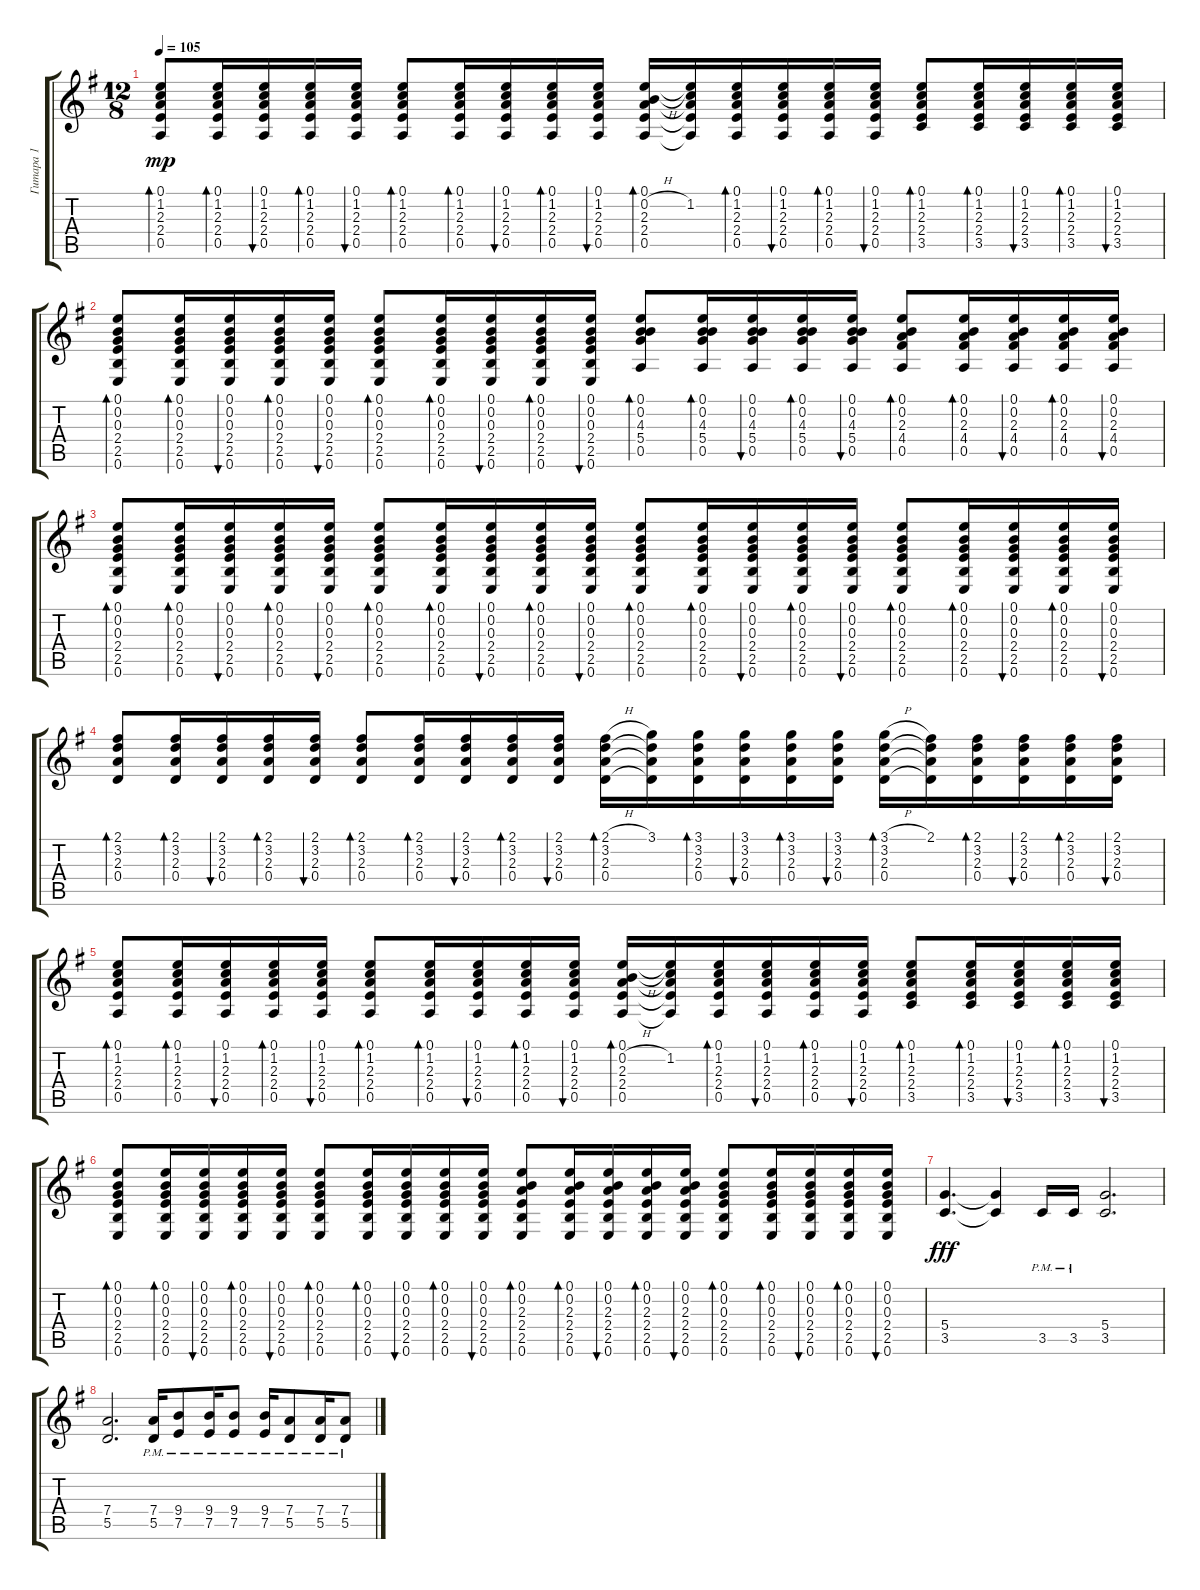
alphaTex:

\track ("Гитара 1" "Гитара 1") {instrument acousticguitarsteel}
\staff {score tabs}
\tuning (E4 B3 G3 D3 A2 E2) {hide}
\ts (12 8)
\tempo 105
\clef g2
\ks eminor
(0.1 1.2 2.3 2.4 0.5).8{bd 60 dy mp} (0.1 1.2 2.3 2.4 0.5).16{bd 60} (0.1 1.2 2.3 2.4 0.5).16{bu 60} (0.1 1.2 2.3 2.4 0.5).16{bd 60} (0.1 1.2 2.3 2.4 0.5).16{bu 60} (0.1 1.2 2.3 2.4 0.5).8{bd 60} (0.1 1.2 2.3 2.4 0.5).16{bd 60} (0.1 1.2 2.3 2.4 0.5).16{bu 60} (0.1 1.2 2.3 2.4 0.5).16{bd 60} (0.1 1.2 2.3 2.4 0.5).16{bu 60} (0.1 0.2{h} 2.3 2.4 0.5).16{bd 60} (0.1{t} 1.2 2.3{t} 2.4{t} 0.5{t}).16 (0.1 1.2 2.3 2.4 0.5).16{bd 60} (0.1 1.2 2.3 2.4 0.5).16{bu 60} (0.1 1.2 2.3 2.4 0.5).16{bd 60} (0.1 1.2 2.3 2.4 0.5).16{bu 60} (0.1 1.2 2.3 2.4 3.5).8{bd 60} (0.1 1.2 2.3 2.4 3.5).16{bd 60} (0.1 1.2 2.3 2.4 3.5).16{bu 60} (0.1 1.2 2.3 2.4 3.5).16{bd 60} (0.1 1.2 2.3 2.4 3.5).16{bu 60} |
(0.1 0.2 0.3 2.4 2.5 0.6).8{bd 60} (0.1 0.2 0.3 2.4 2.5 0.6).16{bd 60} (0.1 0.2 0.3 2.4 2.5 0.6).16{bu 60} (0.1 0.2 0.3 2.4 2.5 0.6).16{bd 60} (0.1 0.2 0.3 2.4 2.5 0.6).16{bu 60} (0.1 0.2 0.3 2.4 2.5 0.6).8{bd 60} (0.1 0.2 0.3 2.4 2.5 0.6).16{bd 60} (0.1 0.2 0.3 2.4 2.5 0.6).16{bu 60} (0.1 0.2 0.3 2.4 2.5 0.6).16{bd 60} (0.1 0.2 0.3 2.4 2.5 0.6).16{bu 60} (0.1 0.2 4.3 5.4 0.5).8{bd 60} (0.1 0.2 4.3 5.4 0.5).16{bd 60} (0.1 0.2 4.3 5.4 0.5).16{bu 60} (0.1 0.2 4.3 5.4 0.5).16{bd 60} (0.1 0.2 4.3 5.4 0.5).16{bu 60} (0.1 0.2 2.3 4.4 0.5).8{bd 60} (0.1 0.2 2.3 4.4 0.5).16{bd 60} (0.1 0.2 2.3 4.4 0.5).16{bu 60} (0.1 0.2 2.3 4.4 0.5).16{bd 60} (0.1 0.2 2.3 4.4 0.5).16{bu 60} |
(0.1 0.2 0.3 2.4 2.5 0.6).8{bd 60} (0.1 0.2 0.3 2.4 2.5 0.6).16{bd 60} (0.1 0.2 0.3 2.4 2.5 0.6).16{bu 60} (0.1 0.2 0.3 2.4 2.5 0.6).16{bd 60} (0.1 0.2 0.3 2.4 2.5 0.6).16{bu 60} (0.1 0.2 0.3 2.4 2.5 0.6).8{bd 60} (0.1 0.2 0.3 2.4 2.5 0.6).16{bd 60} (0.1 0.2 0.3 2.4 2.5 0.6).16{bu 60} (0.1 0.2 0.3 2.4 2.5 0.6).16{bd 60} (0.1 0.2 0.3 2.4 2.5 0.6).16{bu 60} (0.1 0.2 0.3 2.4 2.5 0.6).8{bd 60} (0.1 0.2 0.3 2.4 2.5 0.6).16{bd 60} (0.1 0.2 0.3 2.4 2.5 0.6).16{bu 60} (0.1 0.2 0.3 2.4 2.5 0.6).16{bd 60} (0.1 0.2 0.3 2.4 2.5 0.6).16{bu 60} (0.1 0.2 0.3 2.4 2.5 0.6).8{bd 60} (0.1 0.2 0.3 2.4 2.5 0.6).16{bd 60} (0.1 0.2 0.3 2.4 2.5 0.6).16{bu 60} (0.1 0.2 0.3 2.4 2.5 0.6).16{bd 60} (0.1 0.2 0.3 2.4 2.5 0.6).16{bu 60} |
(2.1 3.2 2.3 0.4).8{bd 60} (2.1 3.2 2.3 0.4).16{bd 60} (2.1 3.2 2.3 0.4).16{bu 60} (2.1 3.2 2.3 0.4).16{bd 60} (2.1 3.2 2.3 0.4).16{bu 60} (2.1 3.2 2.3 0.4).8{bd 60} (2.1 3.2 2.3 0.4).16{bd 60} (2.1 3.2 2.3 0.4).16{bu 60} (2.1 3.2 2.3 0.4).16{bd 60} (2.1 3.2 2.3 0.4).16{bu 60} (2.1{h} 3.2 2.3 0.4).16{bd 60} (3.1 3.2{t} 2.3{t} 0.4{t}).16 (3.1 3.2 2.3 0.4).16{bd 60} (3.1 3.2 2.3 0.4).16{bu 60} (3.1 3.2 2.3 0.4).16{bd 60} (3.1 3.2 2.3 0.4).16{bu 60} (3.1{h} 3.2 2.3 0.4).16{bd 60} (2.1 3.2{t} 2.3{t} 0.4{t}).16 (2.1 3.2 2.3 0.4).16{bd 60} (2.1 3.2 2.3 0.4).16{bu 60} (2.1 3.2 2.3 0.4).16{bd 60} (2.1 3.2 2.3 0.4).16{bu 60} |
(0.1 1.2 2.3 2.4 0.5).8{bd 60} (0.1 1.2 2.3 2.4 0.5).16{bd 60} (0.1 1.2 2.3 2.4 0.5).16{bu 60} (0.1 1.2 2.3 2.4 0.5).16{bd 60} (0.1 1.2 2.3 2.4 0.5).16{bu 60} (0.1 1.2 2.3 2.4 0.5).8{bd 60} (0.1 1.2 2.3 2.4 0.5).16{bd 60} (0.1 1.2 2.3 2.4 0.5).16{bu 60} (0.1 1.2 2.3 2.4 0.5).16{bd 60} (0.1 1.2 2.3 2.4 0.5).16{bu 60} (0.1 0.2{h} 2.3 2.4 0.5).16{bd 60} (0.1{t} 1.2 2.3{t} 2.4{t} 0.5{t}).16 (0.1 1.2 2.3 2.4 0.5).16{bd 60} (0.1 1.2 2.3 2.4 0.5).16{bu 60} (0.1 1.2 2.3 2.4 0.5).16{bd 60} (0.1 1.2 2.3 2.4 0.5).16{bu 60} (0.1 1.2 2.3 2.4 3.5).8{bd 60} (0.1 1.2 2.3 2.4 3.5).16{bd 60} (0.1 1.2 2.3 2.4 3.5).16{bu 60} (0.1 1.2 2.3 2.4 3.5).16{bd 60} (0.1 1.2 2.3 2.4 3.5).16{bu 60} |
(0.1 0.2 0.3 2.4 2.5 0.6).8{bd 60} (0.1 0.2 0.3 2.4 2.5 0.6).16{bd 60} (0.1 0.2 0.3 2.4 2.5 0.6).16{bu 60} (0.1 0.2 0.3 2.4 2.5 0.6).16{bd 60} (0.1 0.2 0.3 2.4 2.5 0.6).16{bu 60} (0.1 0.2 0.3 2.4 2.5 0.6).8{bd 60} (0.1 0.2 0.3 2.4 2.5 0.6).16{bd 60} (0.1 0.2 0.3 2.4 2.5 0.6).16{bu 60} (0.1 0.2 0.3 2.4 2.5 0.6).16{bd 60} (0.1 0.2 0.3 2.4 2.5 0.6).16{bu 60} (0.1 0.2 2.3 2.4 2.5 0.6).8{bd 60} (0.1 0.2 2.3 2.4 2.5 0.6).16{bd 60} (0.1 0.2 2.3 2.4 2.5 0.6).16{bu 60} (0.1 0.2 2.3 2.4 2.5 0.6).16{bd 60} (0.1 0.2 2.3 2.4 2.5 0.6).16{bu 60} (0.1 0.2 0.3 2.4 2.5 0.6).8{bd 60} (0.1 0.2 0.3 2.4 2.5 0.6).16{bd 60} (0.1 0.2 0.3 2.4 2.5 0.6).16{bu 60} (0.1 0.2 0.3 2.4 2.5 0.6).16{bd 60} (0.1 0.2 0.3 2.4 2.5 0.6).16{bu 60} |
(5.4 3.5).4{d dy fff instrument distortionguitar} (5.4{t} 3.5{t}).4 3.5{pm}.16 3.5{pm}.16 (5.4 3.5).2{d} |
(7.4 5.5).2{d instrument distortionguitar} (7.4{pm} 5.5{pm}).16 (9.4{pm} 7.5{pm}).8 (9.4{pm} 7.5{pm}).16 (9.4{pm} 7.5{pm}).8 (9.4{pm} 7.5{pm}).16 (7.4{pm} 5.5{pm}).8 (7.4{pm} 5.5).16 (7.4{pm} 5.5{pm}).8
